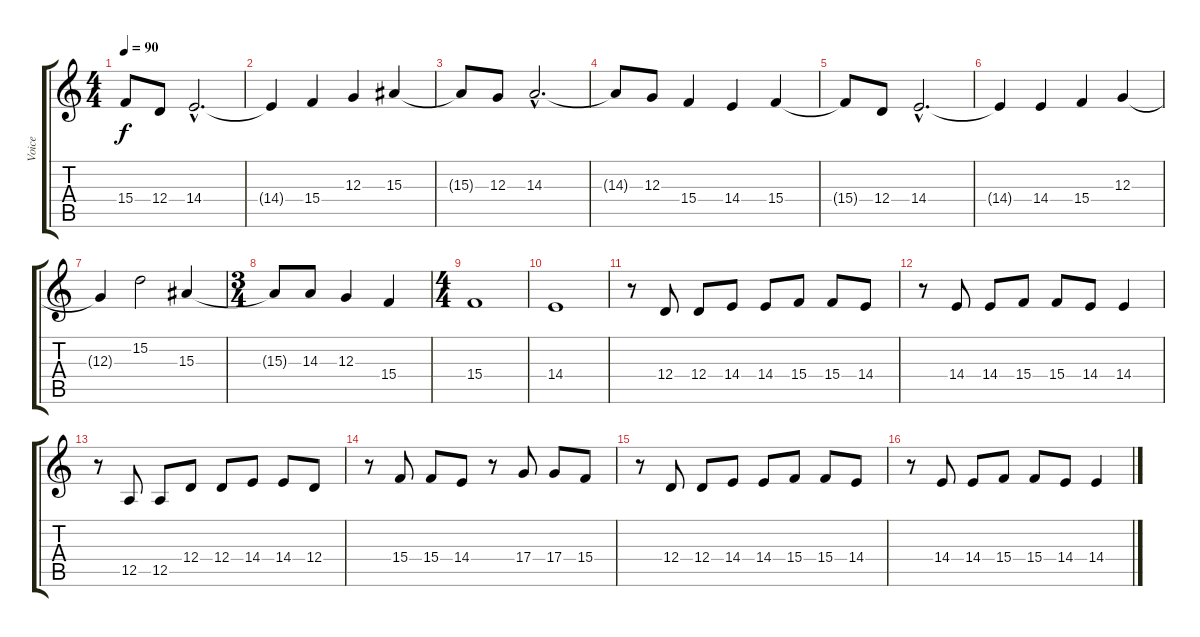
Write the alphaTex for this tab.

\track ("Voice" "Voice") {instrument choiraahs}
\staff {score tabs}
\tuning (E4 B3 G3 D3 A2 E2) {hide}
\ts (4 4)
\tempo 90
\clef g2
\ks c
15.4{t}.8{dy f} 12.4.8 14.4{hac}.2{d} |
14.4{t}.4 15.4.4 12.3.4 15.3.4 |
15.3{t}.8 12.3.8 14.3{hac}.2{d} |
14.3{t}.8 12.3.8 15.4.4 14.4.4 15.4.4 |
15.4{t}.8 12.4.8 14.4{hac}.2{d} |
14.4{t}.4 14.4.4 15.4.4 12.3.4 |
12.3{t}.4 15.2.2 15.3.4 |
\ts (3 4)
15.3{t}.8 14.3.8 12.3.4 15.4.4 |
\ts (4 4)
15.4.1 |
14.4.1 |
r.8 12.4.8 12.4.8 14.4.8 14.4.8 15.4.8 15.4.8 14.4.8 |
r.8 14.4.8 14.4.8 15.4.8 15.4.8 14.4.8 14.4.4 |
r.8 12.5.8 12.5.8 12.4.8 12.4.8 14.4.8 14.4.8 12.4.8 |
r.8 15.4.8 15.4.8 14.4.8 r.8 17.4.8 17.4.8 15.4.8 |
r.8 12.4.8 12.4.8 14.4.8 14.4.8 15.4.8 15.4.8 14.4.8 |
r.8 14.4.8 14.4.8 15.4.8 15.4.8 14.4.8 14.4.4
